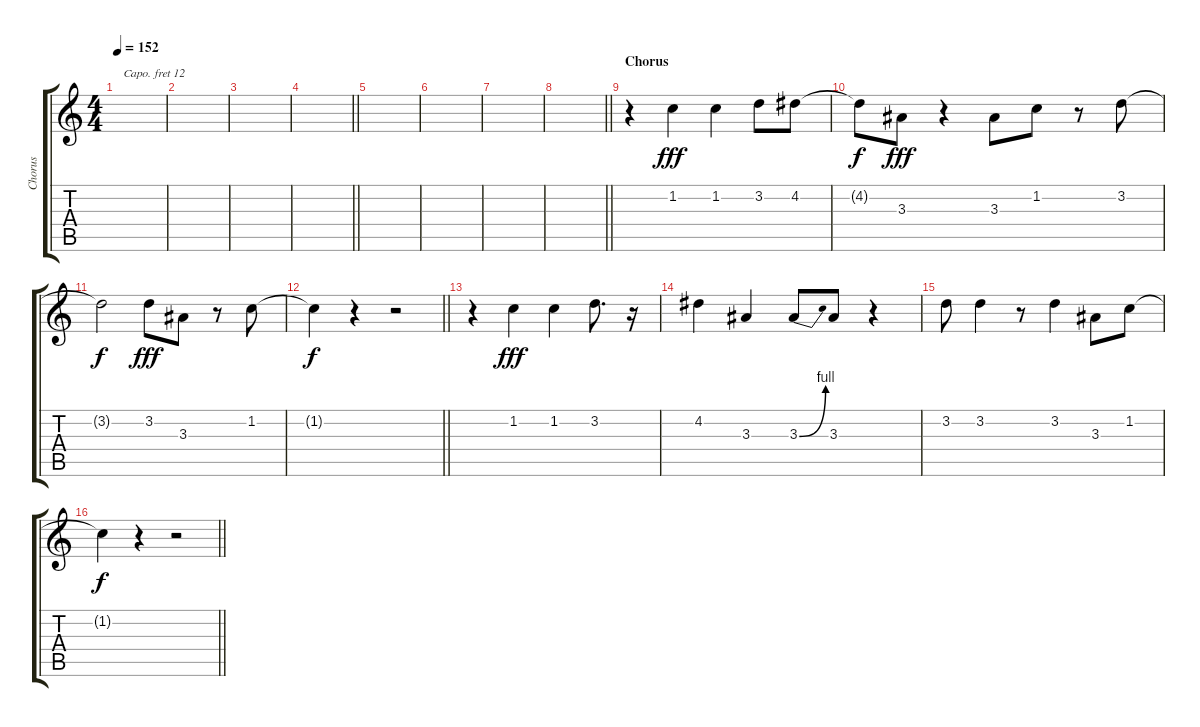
\track ("Chorus" "Chorus") {instrument voiceoohs}
\staff {score tabs}
\capo 12
\tuning (E4 B3 G3 D3 A2 E2) {hide}
\ts (4 4)
\tempo 152
\clef g2
\ks c
|
|
|
\barLineRight lightlight
|
|
|
|
\barLineRight lightlight
|
\section ("" "Chorus")
r.4 1.2.4{dy fff} 1.2.4 3.2.8 4.2.8 |
4.2{t}.8{dy f} 3.3.8{dy fff} r.4 3.3.8 1.2.8 r.8 3.2.8 |
3.2{t}.2{dy f} 3.2.8{dy fff} 3.3.8 r.8 1.2.8 |
\barLineRight lightlight
1.2{t}.4{dy f} r.4 r.2 |
r.4 1.2.4{dy fff} 1.2.4 3.2.8{d} r.16 |
4.2.4 3.3.4 3.3{be (bend 0 0 60 4)}.8 3.3.8 r.4 |
3.2.8 3.2.4 r.8 3.2.4 3.3.8 1.2.8 |
\barLineRight lightlight
1.2{t}.4{dy f} r.4 r.2
